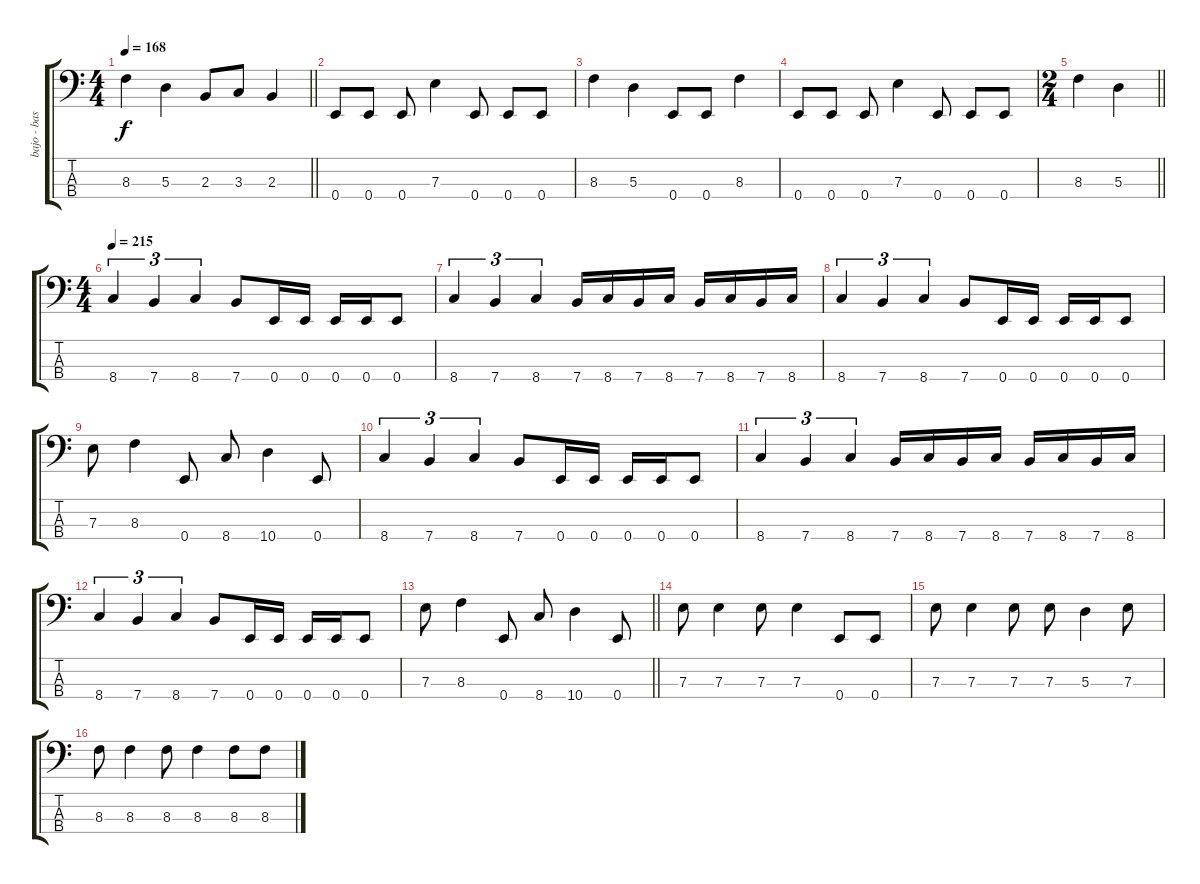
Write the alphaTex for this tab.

\track ("bajo - bass" "bajo - bas") {instrument electricbasspick}
\staff {score tabs}
\tuning (G2 D2 A1 E1) {hide}
\ts (4 4)
\tempo 168
\clef f4
\barLineRight lightlight
\ks c
8.3.4{dy f} 5.3.4 2.3.8 3.3.8 2.3.4 |
0.4.8 0.4.8 0.4.8 7.3.4 0.4.8 0.4.8 0.4.8 |
8.3.4 5.3.4 0.4.8 0.4.8 8.3.4 |
0.4.8 0.4.8 0.4.8 7.3.4 0.4.8 0.4.8 0.4.8 |
\ts (2 4)
\barLineRight lightlight
8.3.4 5.3.4 |
\ts (4 4)
\tempo 215
8.4.4{tu (3 2)} 7.4.4{tu (3 2)} 8.4.4{tu (3 2)} 7.4.8 0.4.16 0.4.16 0.4.16 0.4.16 0.4.8 |
8.4.4{tu (3 2)} 7.4.4{tu (3 2)} 8.4.4{tu (3 2)} 7.4.16 8.4.16 7.4.16 8.4.16 7.4.16 8.4.16 7.4.16 8.4.16 |
8.4.4{tu (3 2)} 7.4.4{tu (3 2)} 8.4.4{tu (3 2)} 7.4.8 0.4.16 0.4.16 0.4.16 0.4.16 0.4.8 |
7.3.8 8.3.4 0.4.8 8.4.8 10.4.4 0.4.8 |
8.4.4{tu (3 2)} 7.4.4{tu (3 2)} 8.4.4{tu (3 2)} 7.4.8 0.4.16 0.4.16 0.4.16 0.4.16 0.4.8 |
8.4.4{tu (3 2)} 7.4.4{tu (3 2)} 8.4.4{tu (3 2)} 7.4.16 8.4.16 7.4.16 8.4.16 7.4.16 8.4.16 7.4.16 8.4.16 |
8.4.4{tu (3 2)} 7.4.4{tu (3 2)} 8.4.4{tu (3 2)} 7.4.8 0.4.16 0.4.16 0.4.16 0.4.16 0.4.8 |
\barLineRight lightlight
7.3.8 8.3.4 0.4.8 8.4.8 10.4.4 0.4.8 |
7.3.8 7.3.4 7.3.8 7.3.4 0.4.8 0.4.8 |
7.3.8 7.3.4 7.3.8 7.3.8 5.3.4 7.3.8 |
8.3.8 8.3.4 8.3.8 8.3.4 8.3.8 8.3.8
